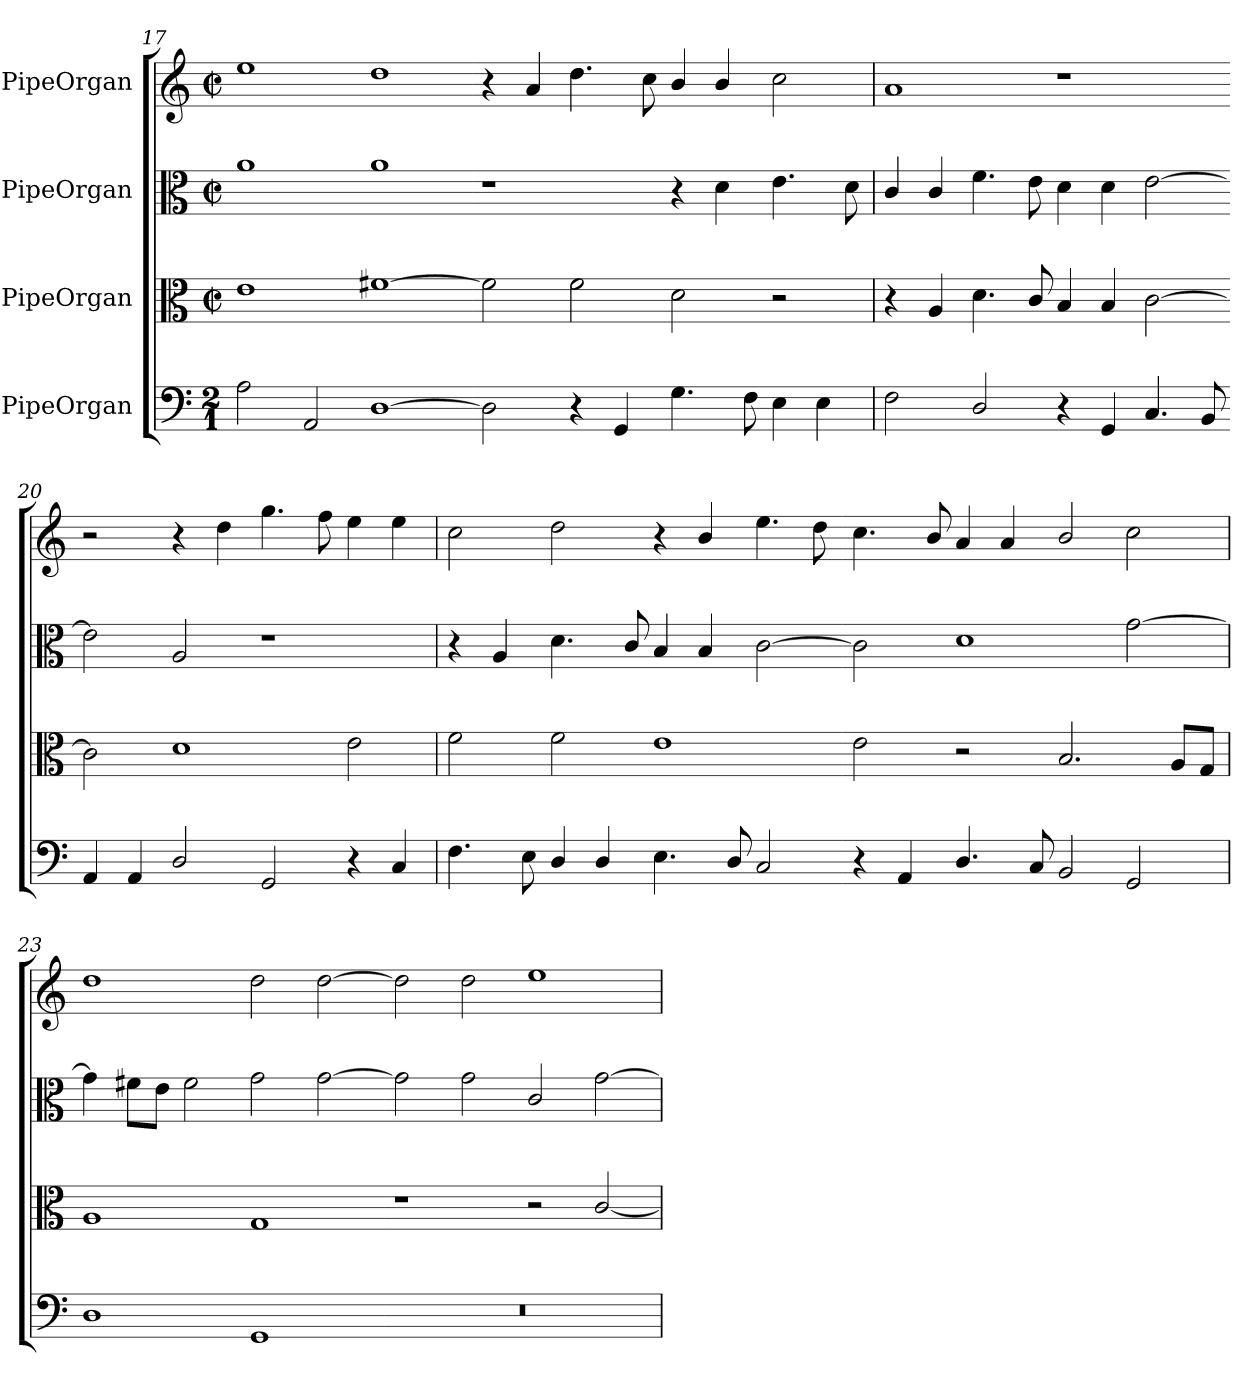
**kern	**kern	**kern	**kern
*part4	*part3	*part2	*part1
*staff4	*staff3	*staff2	*staff1
*I"PipeOrgan	*I"PipeOrgan	*I"PipeOrgan	*I"PipeOrgan
*clefF4	*clefC3	*clefC3	*clefG2
*k[]	*k[]	*k[]	*k[]
*C:	*C:	*C:	*C:
*M2/1	*M2/1	*M2/1	*M2/1
*	*met(c|)	*met(c|)	*met(c|)
=17	=17	=17	=17
2A\	1e	1a	1ee
2AA/	.	.	.
[1D	[1f#X	1a	1dd
=18-	=18-	=18-	=18-
2D]	2f#]	1r	4r
.	.	.	4a/
4r	2f#\	.	4.dd\
4GG/	.	.	.
.	.	.	8cc\
4.G\	2d\	4r	4b/
.	.	4d\	4b/
8F\	.	.	.
4E\	2r	4.e\	2cc\
4E\	.	.	.
.	.	8d\	.
=19	=19	=19	=19
2F\	4r	4c/	1a
.	4A/	4c/	.
2D/	4.d\	4.f\	.
.	8c/	8e\	.
4r	4B/	4d\	1r
4GG/	4B/	4d\	.
4.C/	[2c\	[2e\	.
8BB/	.	.	.
=20-	=20-	=20-	=20-
4AA/	2c\]	2e\]	2r
4AA/	.	.	.
2D/	1d	2A/	4r
.	.	.	4dd\
2GG/	.	1r	4.gg\
.	.	.	8ff\
4r	2e\	.	4ee\
4C/	.	.	4ee\
=21	=21	=21	=21
4.F\	2f\	4r	2cc\
.	.	4A/	.
8E\	.	.	.
4D/	2f\	4.d\	2dd\
4D/	.	.	.
.	.	8c/	.
4.E\	1e	4B/	4r
.	.	4B/	4b/
8D/	.	.	.
2C/	.	[2c\	4.ee\
.	.	.	8dd\
=22-	=22-	=22-	=22-
4r	2e\	2c\]	4.cc\
4AA/	.	.	.
.	.	.	8b/
4.D/	2r	1d	4a/
.	.	.	4a/
8C/	.	.	.
2BB/	2.B/	.	2b/
2GG/	.	[2g\	2cc\
.	8A/L	.	.
.	8G/J	.	.
=23	=23	=23	=23
1D	1A	4g!\]	1dd
.	.	8f#X\L	.
.	.	8e\J	.
.	.	2f#\	.
1GG	1G	2g\	2dd\
.	.	[2g\	[2dd\
=24-	=24-	=24-	=24-
0r	1r	2g\]	2dd\]
.	.	2g\	2dd\
.	2r	2c/	1ee
.	[2c/	[2g\	.
=	=	=	=
*-	*-	*-	*-
